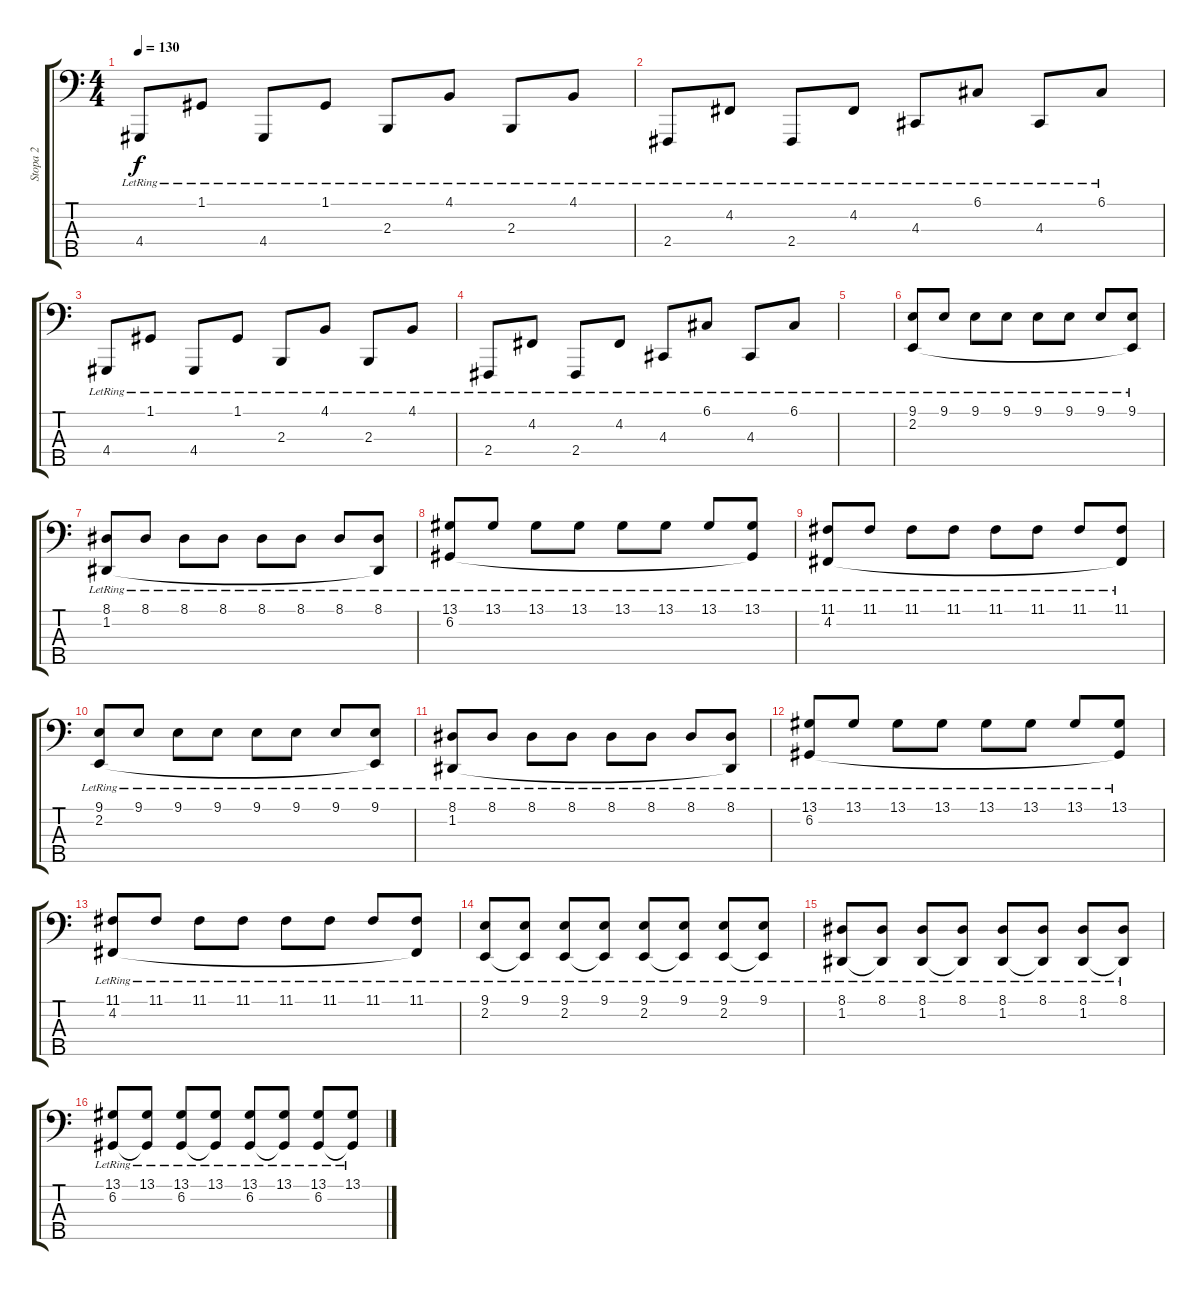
\track ("Stopa 2" "Stopa 2") {instrument acousticgrandpiano}
\staff {score tabs}
\tuning (G2 D2 A1 E1 B0) {hide}
\ts (4 4)
\tempo 130
\clef f4
\ks c
4.4{lr}.8{dy f} 1.1{lr}.8 4.4{lr}.8 1.1{lr}.8 2.3{lr}.8 4.1{lr}.8 2.3{lr}.8 4.1{lr}.8 |
2.4{lr}.8 4.2{lr}.8 2.4{lr}.8 4.2{lr}.8 4.3{lr}.8 6.1{lr}.8 4.3{lr}.8 6.1{lr}.8 |
4.4{lr}.8 1.1{lr}.8 4.4{lr}.8 1.1{lr}.8 2.3{lr}.8 4.1{lr}.8 2.3{lr}.8 4.1{lr}.8 |
2.4{lr}.8 4.2{lr}.8 2.4{lr}.8 4.2{lr}.8 4.3{lr}.8 6.1{lr}.8 4.3{lr}.8 6.1{lr}.8 |
|
(9.1{lr} 2.2{lr}).8 9.1{lr}.8 9.1{lr}.8 9.1{lr}.8 9.1{lr}.8 9.1{lr}.8 9.1{lr}.8 (9.1{lr} 2.2{t}).8 |
(8.1{lr} 1.2{lr}).8 8.1{lr}.8 8.1{lr}.8 8.1{lr}.8 8.1{lr}.8 8.1{lr}.8 8.1{lr}.8 (8.1{lr} 1.2{t}).8 |
(13.1{lr} 6.2{lr}).8 13.1{lr}.8 13.1{lr}.8 13.1{lr}.8 13.1{lr}.8 13.1{lr}.8 13.1{lr}.8 (13.1{lr} 6.2{t}).8 |
(11.1{lr} 4.2{lr}).8 11.1{lr}.8 11.1{lr}.8 11.1{lr}.8 11.1{lr}.8 11.1{lr}.8 11.1{lr}.8 (11.1{lr} 4.2{t}).8 |
(9.1{lr} 2.2{lr}).8 9.1{lr}.8 9.1{lr}.8 9.1{lr}.8 9.1{lr}.8 9.1{lr}.8 9.1{lr}.8 (9.1{lr} 2.2{t}).8 |
(8.1{lr} 1.2{lr}).8 8.1{lr}.8 8.1{lr}.8 8.1{lr}.8 8.1{lr}.8 8.1{lr}.8 8.1{lr}.8 (8.1{lr} 1.2{t}).8 |
(13.1{lr} 6.2{lr}).8 13.1{lr}.8 13.1{lr}.8 13.1{lr}.8 13.1{lr}.8 13.1{lr}.8 13.1{lr}.8 (13.1{lr} 6.2{t}).8 |
(11.1{lr} 4.2{lr}).8 11.1{lr}.8 11.1{lr}.8 11.1{lr}.8 11.1{lr}.8 11.1{lr}.8 11.1{lr}.8 (11.1{lr} 4.2{t}).8 |
(9.1{lr} 2.2{lr}).8 (9.1{lr} 2.2{t}).8 (9.1{lr} 2.2{lr}).8 (9.1{lr} 2.2{t}).8 (9.1{lr} 2.2{lr}).8 (9.1{lr} 2.2{t}).8 (9.1{lr} 2.2{lr}).8 (9.1{lr} 2.2{t}).8 |
(8.1{lr} 1.2{lr}).8 (8.1{lr} 1.2{t}).8 (8.1{lr} 1.2{lr}).8 (8.1{lr} 1.2{t}).8 (8.1{lr} 1.2{lr}).8 (8.1{lr} 1.2{t}).8 (8.1{lr} 1.2{lr}).8 (8.1{lr} 1.2{t}).8 |
(13.1{lr} 6.2{lr}).8 (13.1{lr} 6.2{t}).8 (13.1{lr} 6.2{lr}).8 (13.1{lr} 6.2{t}).8 (13.1{lr} 6.2{lr}).8 (13.1{lr} 6.2{t}).8 (13.1{lr} 6.2{lr}).8 (13.1{lr} 6.2{t}).8
